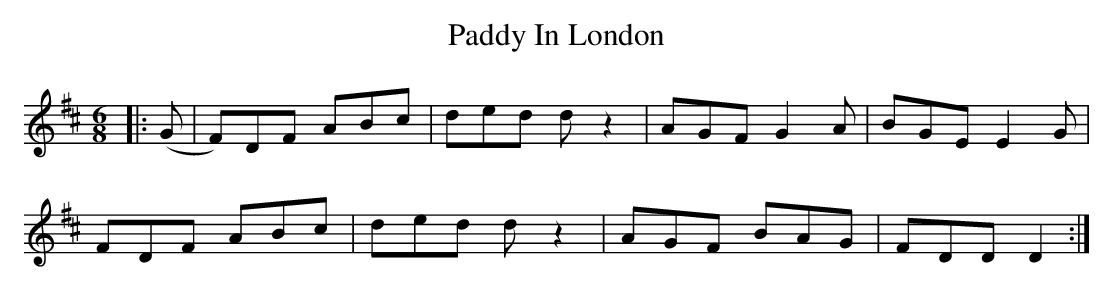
X:1
T: Paddy In London
M: 6/8
L: 1/8
K: Dmaj
|:(G|F)DF ABc|ded dz2|AGF G2A|BGE E2G|
FDF ABc|ded dz2|AGF BAG|FDD D2:|
